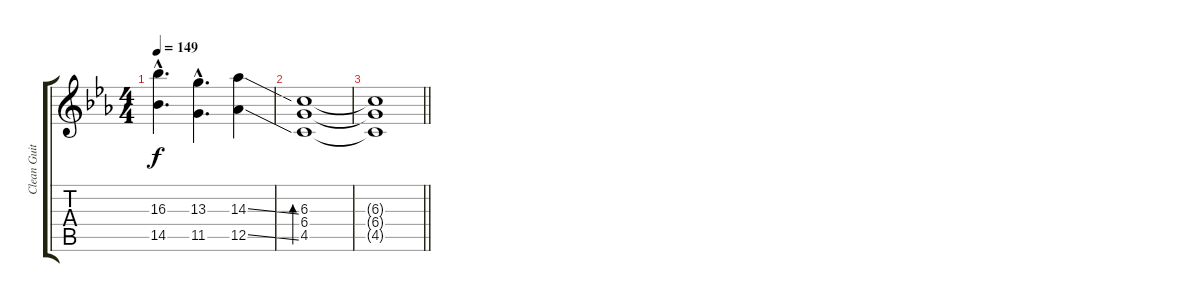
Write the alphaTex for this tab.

\track ("Clean Guitar" "Clean Guit") {instrument electricguitarjazz}
\staff {score tabs}
\tuning (Eb4 Bb3 Gb3 Db3 Ab2 Db2) {hide}
\ts (4 4)
\tempo 149
\clef g2
\ks cminor
(16.3{hac} 14.5{hac}).4{d dy f} (13.3{hac} 11.5{hac}).4{d} (14.3{ss} 12.5{ss}).4 |
(6.3 6.4 4.5).1{bd 480} |
\barLineRight lightlight
(6.3{t} 6.4{t} 4.5{t}).1
